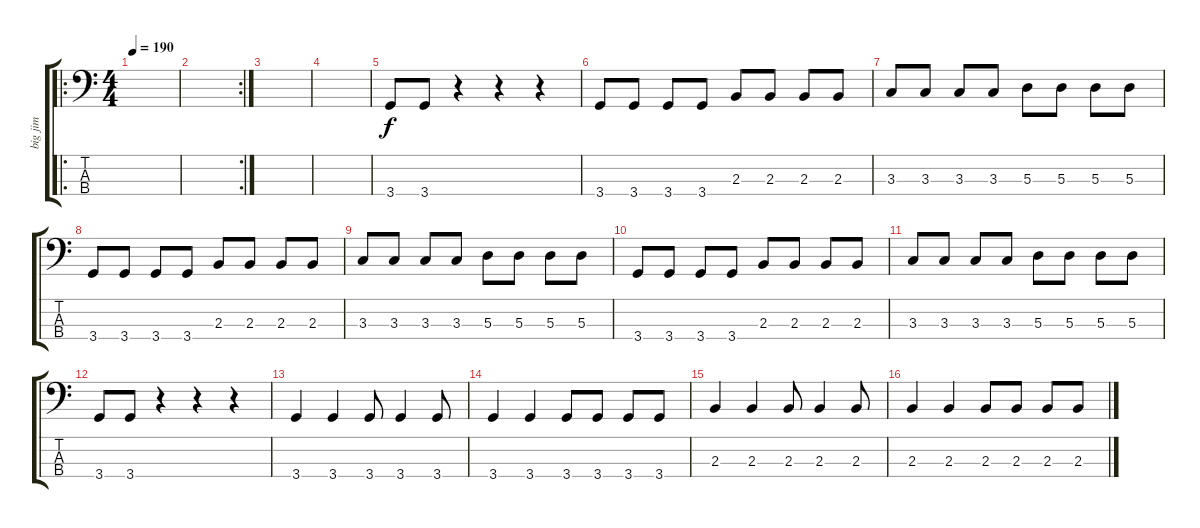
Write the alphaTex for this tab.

\track ("big jim" "big jim") {instrument electricbasspick}
\staff {score tabs}
\tuning (G2 D2 A1 E1) {hide}
\ro
\ts (4 4)
\tempo 190
\clef f4
\ks c
|
\rc 2
|
|
|
3.4.8 3.4.8 r.4 r.4 r.4 |
3.4.8 3.4.8 3.4.8 3.4.8 2.3.8 2.3.8 2.3.8 2.3.8 |
3.3.8 3.3.8 3.3.8 3.3.8 5.3.8 5.3.8 5.3.8 5.3.8 |
3.4.8 3.4.8 3.4.8 3.4.8 2.3.8 2.3.8 2.3.8 2.3.8 |
3.3.8 3.3.8 3.3.8 3.3.8 5.3.8 5.3.8 5.3.8 5.3.8 |
3.4.8 3.4.8 3.4.8 3.4.8 2.3.8 2.3.8 2.3.8 2.3.8 |
3.3.8 3.3.8 3.3.8 3.3.8 5.3.8 5.3.8 5.3.8 5.3.8 |
3.4.8 3.4.8 r.4 r.4 r.4 |
3.4.4 3.4.4 3.4.8 3.4.4 3.4.8 |
3.4.4 3.4.4 3.4.8 3.4.8 3.4.8 3.4.8 |
2.3.4 2.3.4 2.3.8 2.3.4 2.3.8 |
2.3.4 2.3.4 2.3.8 2.3.8 2.3.8 2.3.8
